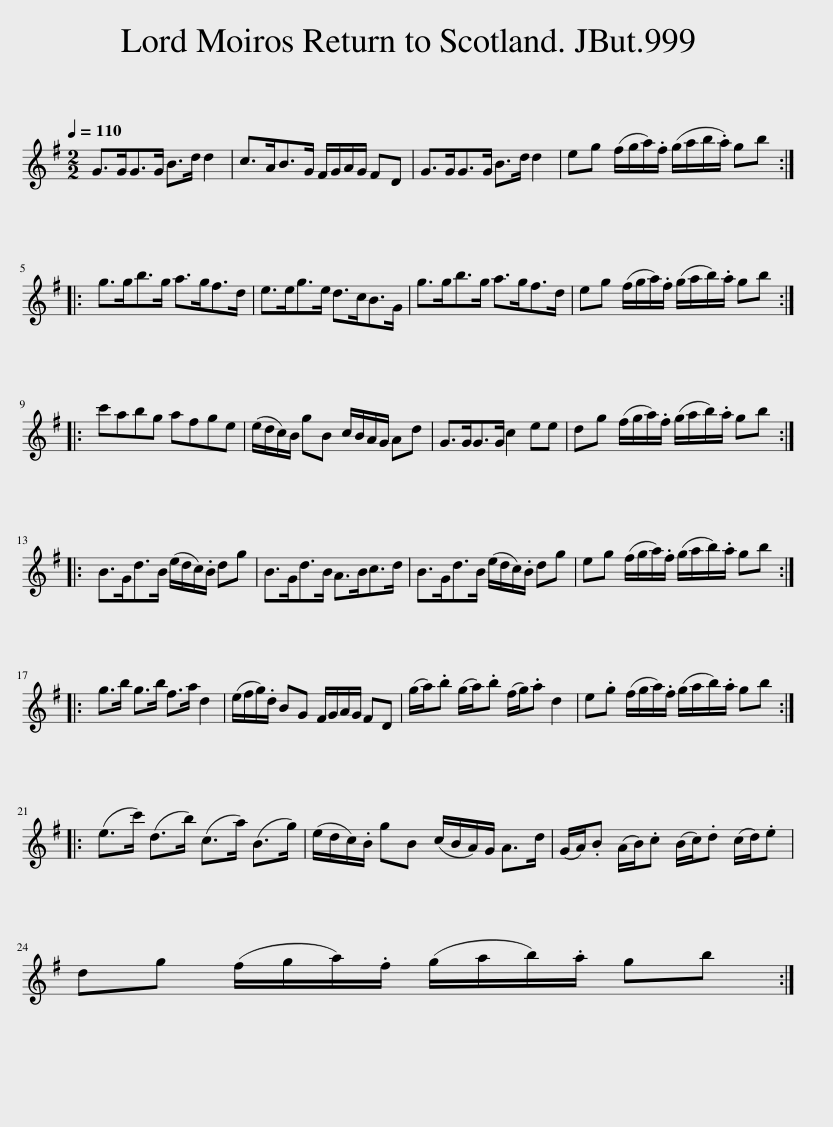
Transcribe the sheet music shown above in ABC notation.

X:1
L:1/8
Q:1/4=110
M:2/2
I:linebreak $
K:G
V:1 treble
V:1
 G>GG>G B>d d2 | c>AB>G F/G/A/G/ FD | G>GG>G B>d d2 | eg (f/g/a/).f/ (g/a/b/.a/) gb ::$ g>gb>g a>gf>d | %5
 e>eg>e d>cB>G | g>gb>g a>gf>d | eg (f/g/a/).f/ (g/a/b/).a/ gb ::$ c'abg afge | (e/d/c/)B/ gB c/B/A/G/ Ad | %10
 G>GG>G c2 ee | dg (f/g/a/).f/ (g/a/b/).a/ gb ::$ B>Gd>B (e/d/c/).B/ dg | B>Gd>B A>Bc>d | B>Gd>B (e/d/c/).B/ dg | %15
 eg (f/g/a/).f/ (g/a/b/).a/ gb ::$ g>b g>b f>a d2 | (e/f/g/).d/ BG F/G/A/G/ FD | (g/a/).b (g/a/).b (f/g/).a d2 | e.g (f/g/a/).f/ (g/a/b/).a/ gb ::$ %20
 (e>c') (d>b) (c>a) (B>g) | (e/d/c/).B/ gB (c/B/A/)G/ A>d | (G/A/).B (A/B/).c (B/c/).d (c/d/).e |$ dg (f/g/a/).f/ (g/a/b/).a/ gb :| %24
